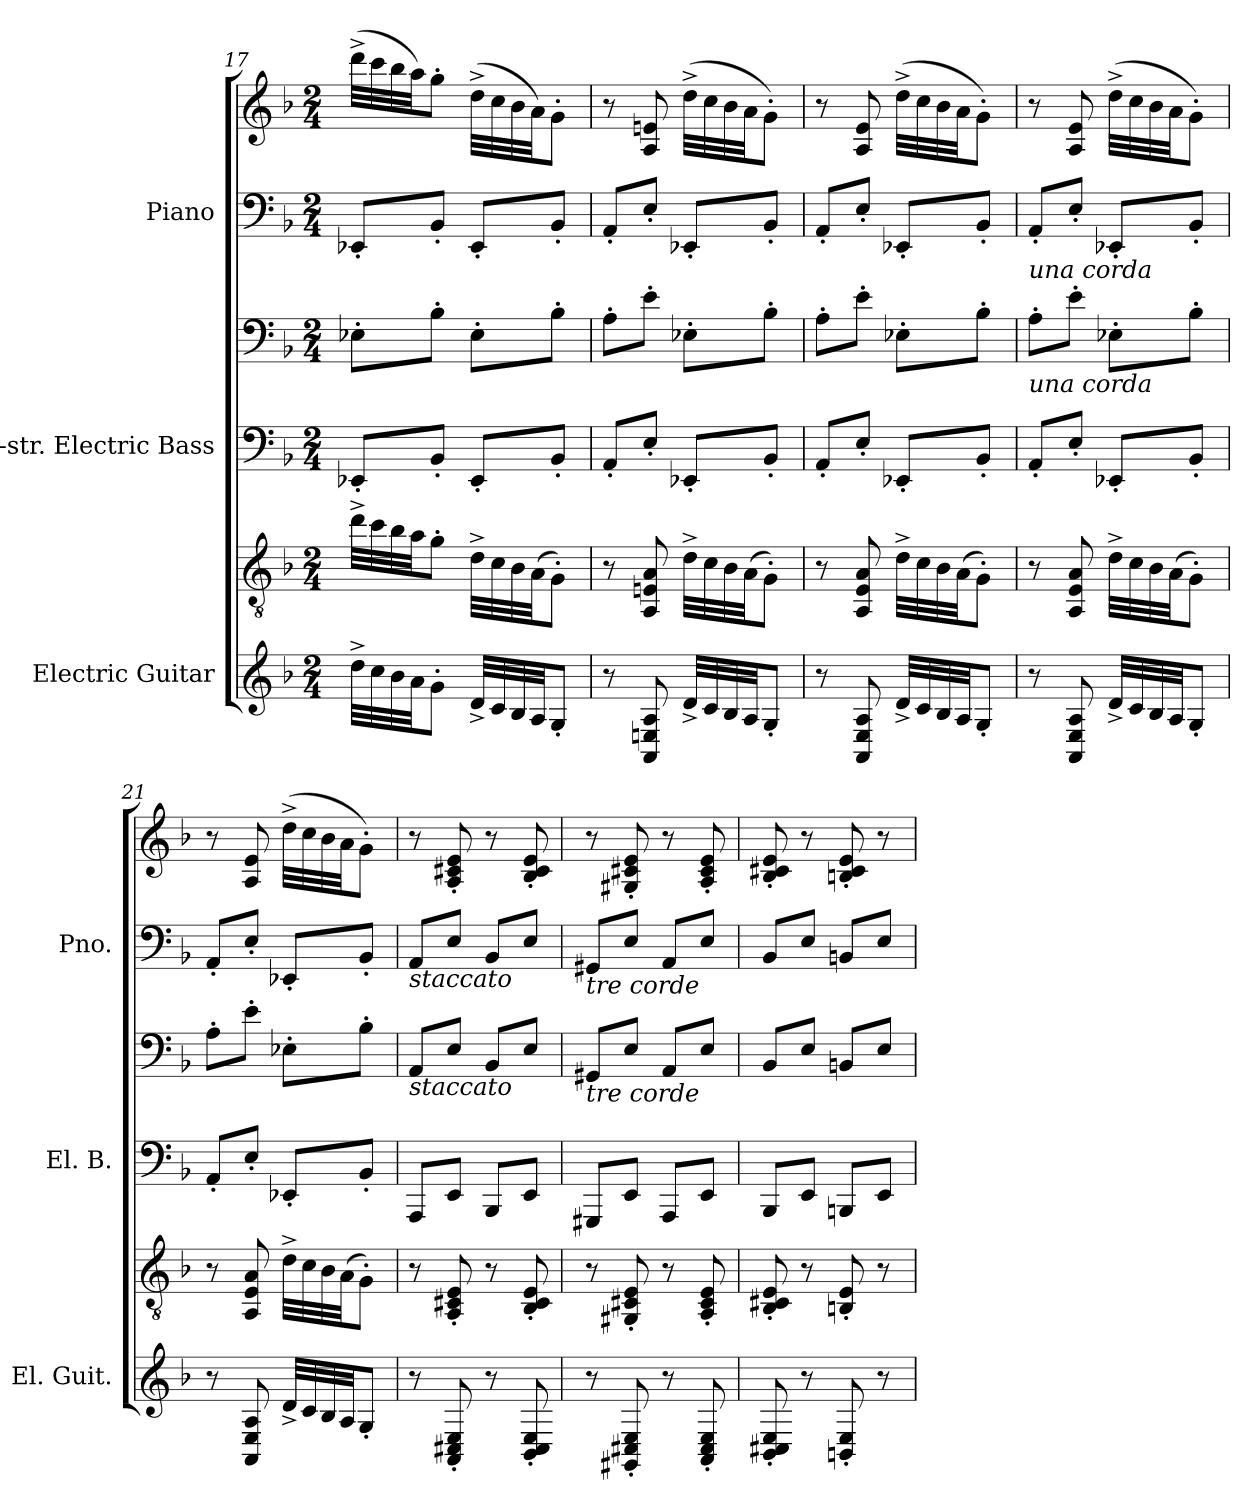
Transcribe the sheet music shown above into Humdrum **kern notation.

**kern	**kern	**kern	**kern	**kern	**kern
*part3	*part3	*part2	*part2	*part1	*part1
*staff6	*staff5	*staff4	*staff3	*staff2	*staff1
*I"Electric Guitar	*	*I"5-str. Electric Bass	*	*I"Piano	*
*I'El. Guit.	*	*I'El. B.	*	*I'Pno.	*
*	*clefGv2	*	*clefF4	*clefF4	*clefG2
*	*	*ITrd7c12	*ITrd7c12	*	*
*k[b-]	*k[b-]	*k[b-]	*k[b-]	*k[b-]	*k[b-]
*M2/4	*M2/4	*M2/4	*M2/4	*M2/4	*M2/4
=17	=17	=17	=17	=17	=17
32dd^LLL	32dd^\LLL	8EEE-X'L	8EE-X'\L	8EE-X'/L	(>32ddd^\LLL
32cc	32cc\	.	.	.	32ccc\
32b-	32b-\	.	.	.	32bb-\
32aJJ	32a\JJ	.	.	.	32aa\JJ)
8g'J	8g'\J	8BBB-'J	8BB-'\J	8BB-'/J	8gg'\J
32d^LLL	32d^\LLL	8EEE-'L	8EE-'\L	8EE-'/L	(>32dd^\LLL
32c	32c\	.	.	.	32cc\
32B-	32B-\	.	.	.	32b-\
32AJJ	(<32A\JJ	.	.	.	32a\JJ)
8G'J	8G'\J)	8BBB-'J	8BB-'\J	8BB-'/J	8g'\J
!!LO:PB:g=z
=18	=18	=18	=18	=18	=18
8r	8r	8AAA'L	8AA'\L	8AA'/L	8r
8AA 8Eni 8A	8AA/ 8Eni/ 8A/	8EE'J	8E'\J	8E'/J	8A/ 8eni/
32d^LLL	32d^\LLL	8EEE-X'L	8EE-X'\L	8EE-X'/L	(>32dd^\LLL
32c	32c\	.	.	.	32cc\
32B-	32B-\	.	.	.	32b-\
32AJJ	(<32A\JJ	.	.	.	32a\JJ
8G'J	8G'\J)	8BBB-'J	8BB-'\J	8BB-'/J	8g'\J)
=19	=19	=19	=19	=19	=19
8r	8r	8AAA'L	8AA'\L	8AA'/L	8r
8AA 8E 8A	8AA/ 8E/ 8A/	8EE'J	8E'\J	8E'/J	8A/ 8e/
32d^LLL	32d^\LLL	8EEE-X'L	8EE-X'\L	8EE-X'/L	(>32dd^\LLL
32c	32c\	.	.	.	32cc\
32B-	32B-\	.	.	.	32b-\
32AJJ	(<32A\JJ	.	.	.	32a\JJ
8G'J	8G'\J)	8BBB-'J	8BB-'\J	8BB-'/J	8g'\J)
=20	=20	=20	=20	=20	=20
!	!	!	!	!LO:TX:b:i:t=una corda	!
!	!	!	!LO:TX:b:i:t=una corda	!	!
8r	8r	8AAA'L	8AA'\L	8AA'/L	8r
8AA 8E 8A	8AA/ 8E/ 8A/	8EE'J	8E'\J	8E'/J	8A/ 8e/
32d^LLL	32d^\LLL	8EEE-X'L	8EE-X'\L	8EE-X'/L	(>32dd^\LLL
32c	32c\	.	.	.	32cc\
32B-	32B-\	.	.	.	32b-\
32AJJ	(<32A\JJ	.	.	.	32a\JJ
8G'J	8G'\J)	8BBB-'J	8BB-'\J	8BB-'/J	8g'\J)
=21	=21	=21	=21	=21	=21
8r	8r	8AAA'L	8AA'\L	8AA'/L	8r
8AA 8E 8A	8AA/ 8E/ 8A/	8EE'J	8E'\J	8E'/J	8A/ 8e/
32d^LLL	32d^\LLL	8EEE-X'L	8EE-X'\L	8EE-X'/L	(>32dd^\LLL
32c	32c\	.	.	.	32cc\
32B-	32B-\	.	.	.	32b-\
32AJJ	(<32A\JJ	.	.	.	32a\JJ
8G'J	8G'\J)	8BBB-'J	8BB-'\J	8BB-'/J	8g'\J)
=22	=22	=22	=22	=22	=22
!	!	!	!	!LO:TX:b:i:t=staccato	!
!	!	!	!LO:TX:b:i:t=staccato	!	!
8r	8r	8AAAAL	8AAA/L	8AA</L	8r
8AA' 8C#X' 8E'	8AA/' 8C#X/' 8E/'	8EEEJ	8EE/J	8E/J	8A/' 8c#X/' 8e/'
8r	8r	8BBBB-L	8BBB-/L	8BB-/L	8r
8BB-' 8C#' 8E'	8BB-/' 8C#/' 8E/'	8EEEJ	8EE/J	8E/J	8B-/' 8c#/' 8e/'
!!LO:LB:g=z
=23	=23	=23	=23	=23	=23
!	!	!	!	!LO:TX:b:i:t=tre corde	!
!	!	!	!LO:TX:b:i:t=tre corde	!	!
8r	8r	8GGGG#XL	8GGG#X/L	8GG#X/L	8r
8GG#X' 8C#X' 8E'	8GG#X/' 8C#X/' 8E/'	8EEEJ	8EE/J	8E/J	8G#X/' 8c#X/' 8e/'
8r	8r	8AAAAL	8AAA/L	8AA/L	8r
8AA' 8C#' 8E'	8AA/' 8C#/' 8E/'	8EEEJ	8EE/J	8E/J	8A/' 8c#/' 8e/'
=24	=24	=24	=24	=24	=24
8BB-' 8C#X' 8E'	8BB-/' 8C#X/' 8E/'	8BBBB-L	8BBB-/L	8BB-/L	8B-/' 8c#X/' 8e/'
8r	8r	8EEEJ	8EE/J	8E/J	8r
8BBn' 8E'	8BBn/' 8E/'	8BBBBnL	8BBBn/L	8BBn</L	8Bn/' 8c#/' 8e/'
8r	8r	8EEEJ	8EE/J	8E/J	8r
=	=	=	=	=	=
*-	*-	*-	*-	*-	*-
